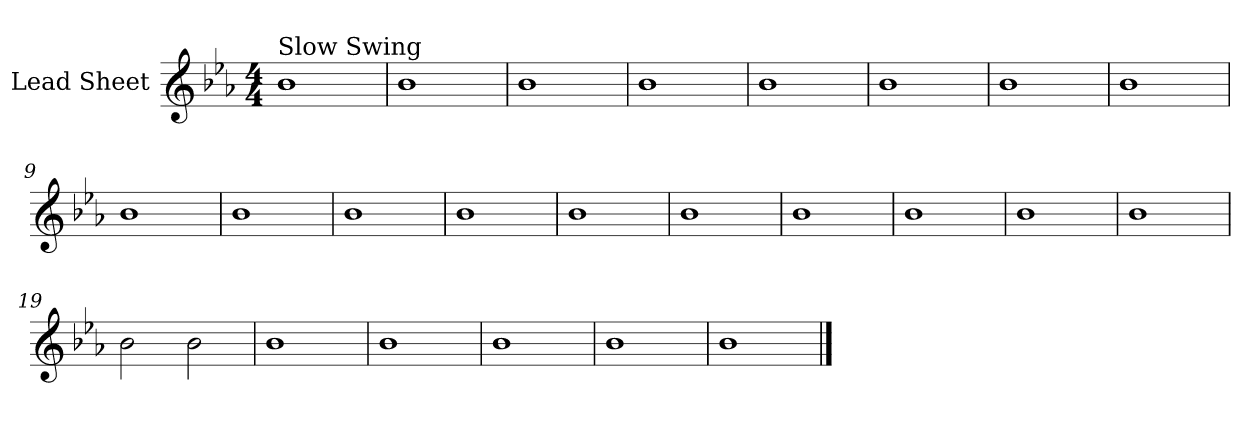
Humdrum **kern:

**kern
*part1
*staff1
*I"Lead Sheet
*clefG2
*k[b-e-a-]
*c:
*M4/4
=1
!LO:TX:a:t=Slow Swing
1b-
=2
1b-
=3
1b-
=4
1b-
!!LO:LB:g=z
=5
1b-
=6
1b-
=7
1b-
=8
1b-
!!LO:LB:g=z
=9
1b-
=10
1b-
=11
1b-
=12
1b-
!!LO:LB:g=z
=13
1b-
=14
1b-
=15
1b-
=16
1b-
!!LO:LB:g=z
=17
1b-
=18
1b-
=19
2b-\
2b-\
=20
1b-
!!LO:LB:g=z
=21
1b-
=22
1b-
=23
1b-
=24
1b-
==
*-
